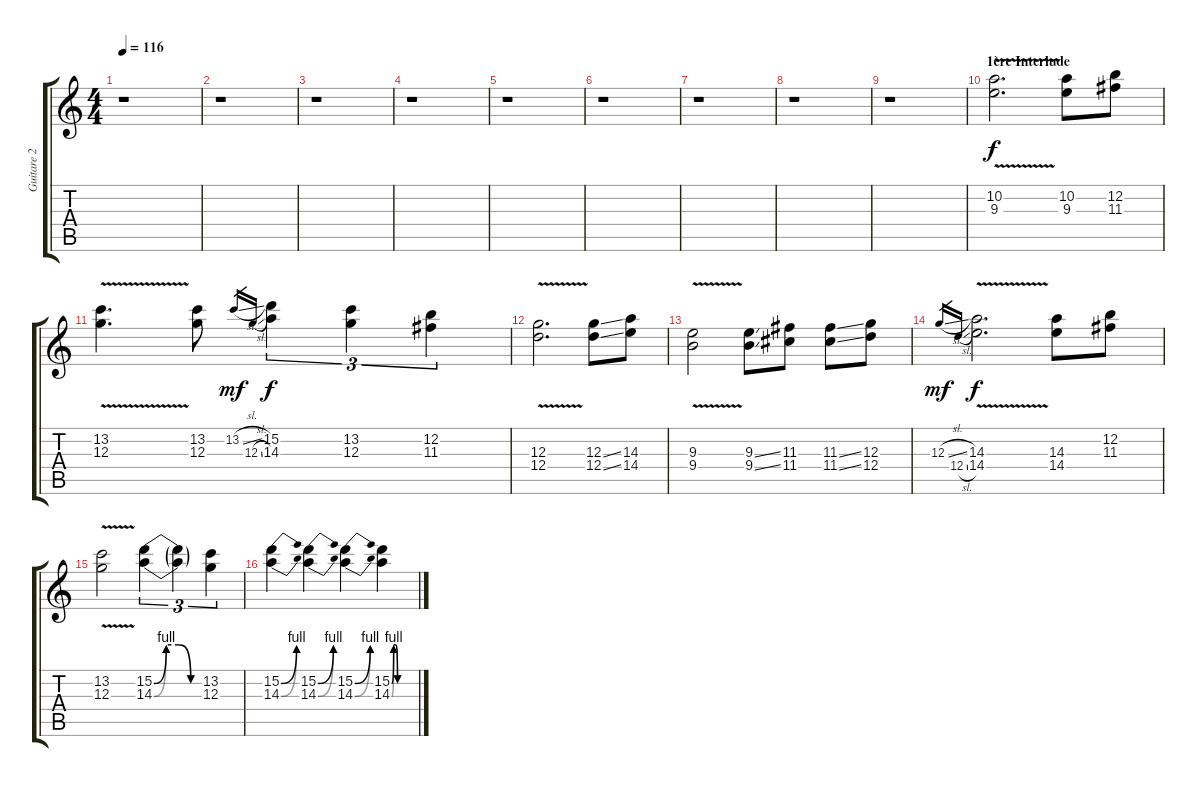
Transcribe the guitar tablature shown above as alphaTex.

\track ("Guitare 2 " "Guitare 2 ") {instrument distortionguitar}
\staff {score tabs}
\tuning (E4 B3 G3 D3 A2 E2) {hide}
\ts (4 4)
\tempo 116
\clef g2
\ks c
r.1{dy f} |
r.1 |
r.1 |
r.1 |
r.1 |
r.1 |
r.1 |
r.1 |
r.1 |
\section ("" "1ère Interlude")
(10.2{v} 9.3{v}).2{d} (10.2 9.3).8 (12.2 11.3).8 |
(13.2{v} 12.3{v}).4{d} (13.2 12.3).8 13.2{sl}.16{gr dy mf} 12.3{sl}.16{gr} (15.2 14.3).4{tu (3 2) dy f} (13.2 12.3).4{tu (3 2)} (12.2 11.3).4{tu (3 2)} |
(12.3{v} 12.4{v}).2{d} (12.3{ss} 12.4{ss}).8 (14.3 14.4).8 |
(9.3{v} 9.4{v}).2 (9.3{ss} 9.4{ss}).8 (11.3 11.4).8 (11.3{ss} 11.4{ss}).8 (12.3 12.4).8 |
12.3{sl}.16{gr dy mf} 12.4{sl}.16{gr} (14.3{v} 14.4{v}).2{d dy f} (14.3 14.4).8 (12.2 11.3).8 |
(13.2{v} 12.3{v}).2 (15.2{be (custom 0 0 15 4 30 4 45 0 60 0)} 14.3{be (custom 0 0 15 4 30 4 45 0 60 0)}).4{tu (3 2)} (15.2{t} 14.3{t}).4{tu (3 2)} (13.2 12.3).4{tu (3 2)} |
(15.2{be (bend 0 0 60 4)} 14.3{be (bend 0 0 60 4)}).4 (15.2{be (bend 0 0 60 4)} 14.3{be (bend 0 0 60 4)}).4 (15.2{be (bend 0 0 60 4)} 14.3{be (bend 0 0 60 4)}).4 (15.2{be (custom 0 0 5 4 10 4 15 0 60 0)} 14.3{be (custom 0 0 5 4 10 4 15 0 60 0)}).4
